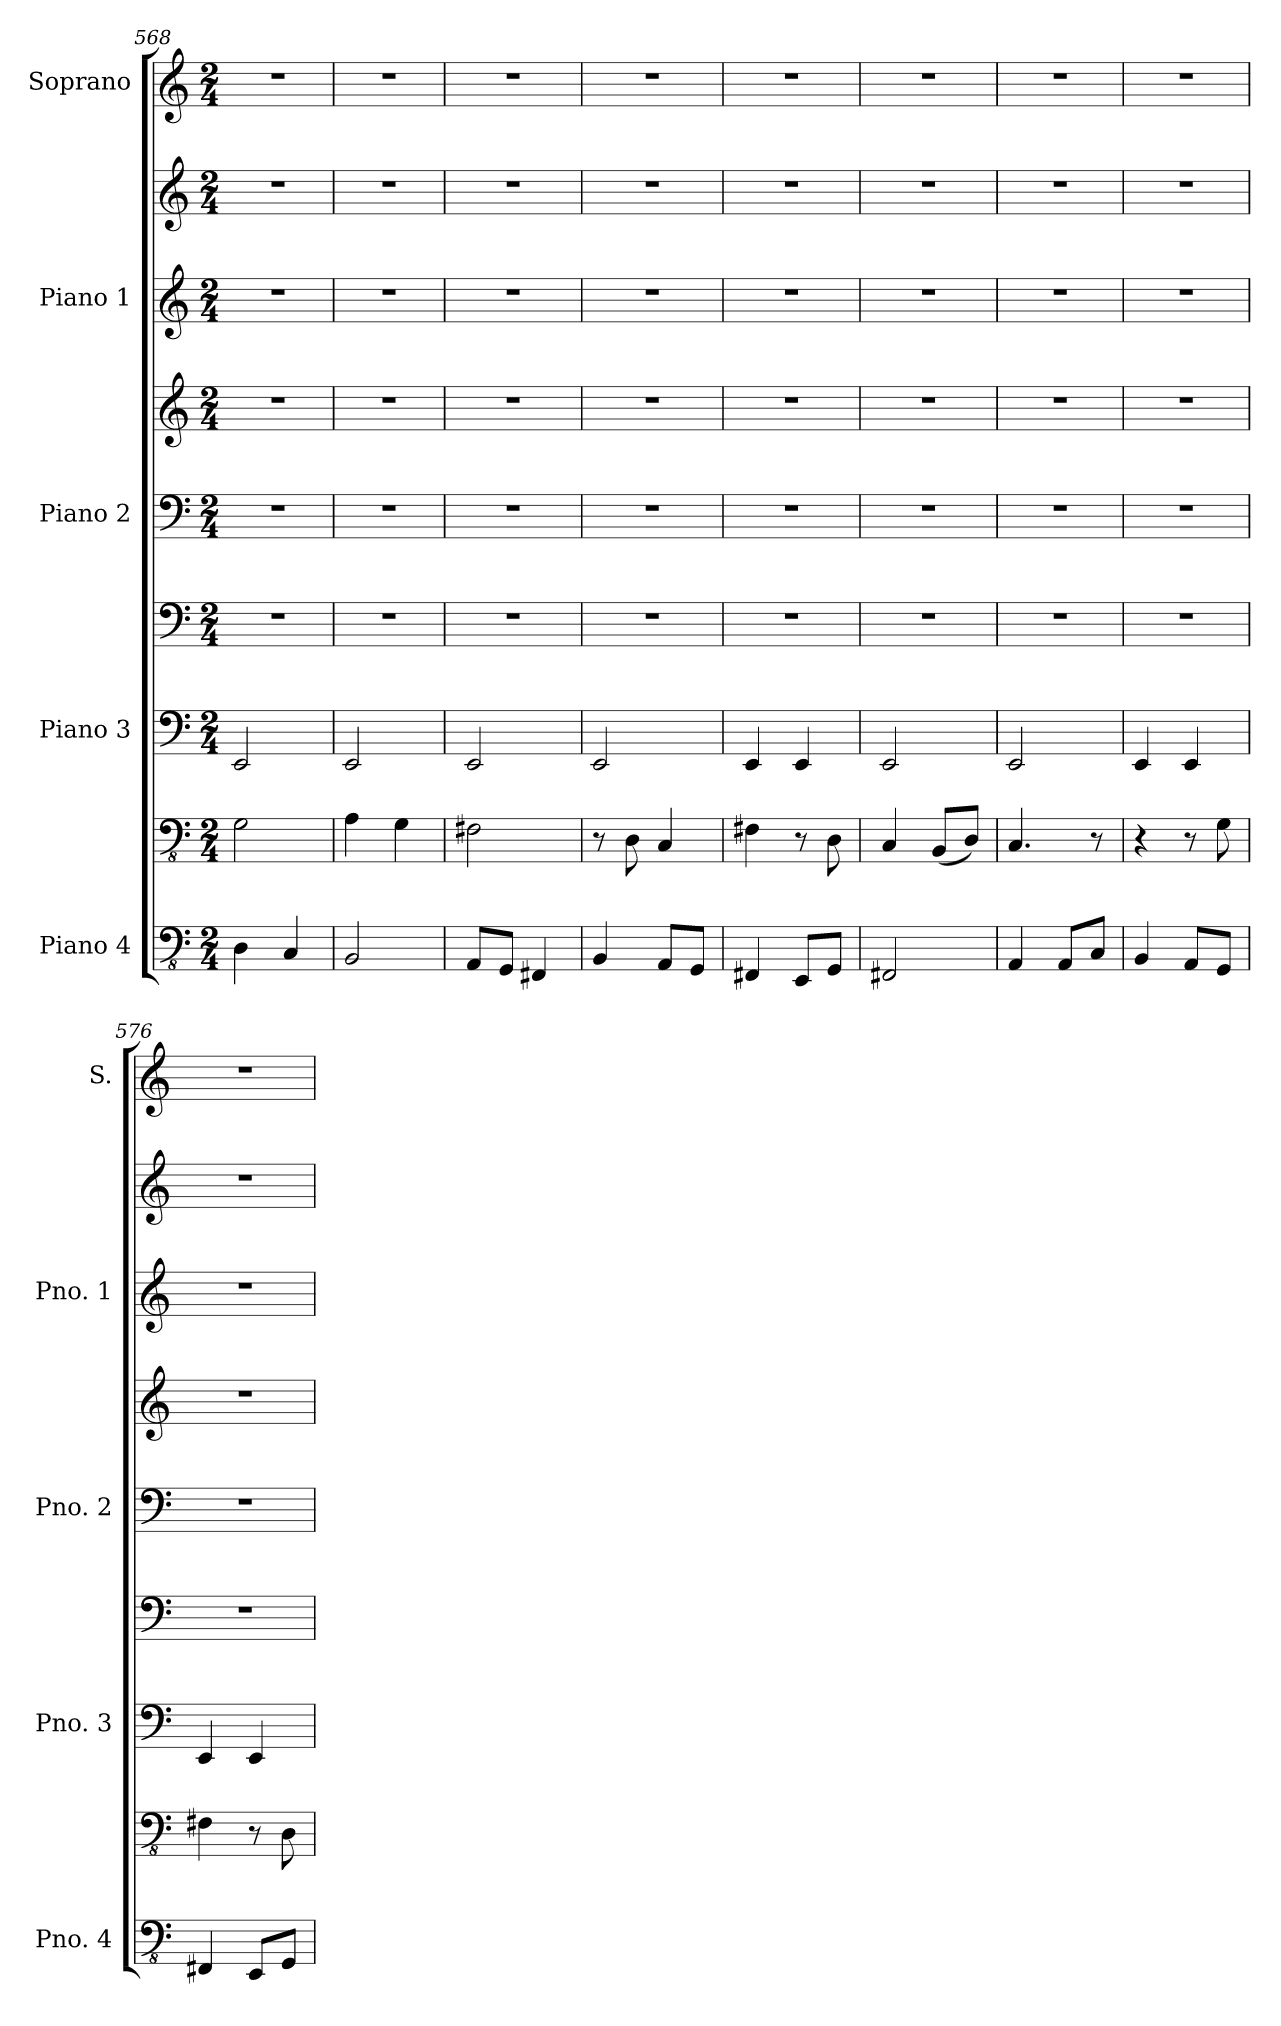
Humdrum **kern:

**kern	**kern	**kern	**kern	**kern	**kern	**kern	**kern	**kern
*part5	*part5	*part4	*part4	*part3	*part3	*part2	*part2	*part1
*staff9	*staff8	*staff7	*staff6	*staff5	*staff4	*staff3	*staff2	*staff1
*I"Piano 4	*	*I"Piano 3	*	*I"Piano 2	*	*I"Piano 1	*	*I"Soprano
*I'Pno. 4	*	*I'Pno. 3	*	*I'Pno. 2	*	*I'Pno. 1	*	*I'S.
*clefFv4	*clefFv4	*clefF4	*clefF4	*clefF4	*clefG2	*clefG2	*clefG2	*clefG2
*k[]	*k[]	*k[]	*k[]	*k[]	*k[]	*k[]	*k[]	*k[]
*M2/4	*M2/4	*M2/4	*M2/4	*M2/4	*M2/4	*M2/4	*M2/4	*M2/4
=568	=568	=568	=568	=568	=568	=568	=568	=568
4DD\	2GG\	2EE/	2r	2r	2r	2r	2r	2r
4CC/	.	.	.	.	.	.	.	.
=569	=569	=569	=569	=569	=569	=569	=569	=569
2BBB/	4AA\	2EE/	2r	2r	2r	2r	2r	2r
.	4GG\	.	.	.	.	.	.	.
=570	=570	=570	=570	=570	=570	=570	=570	=570
8AAA/L	2FF#X\	2EE/	2r	2r	2r	2r	2r	2r
8GGG/J	.	.	.	.	.	.	.	.
4FFF#X/	.	.	.	.	.	.	.	.
=571	=571	=571	=571	=571	=571	=571	=571	=571
4BBB/	8r	2EE/	2r	2r	2r	2r	2r	2r
.	8DD\	.	.	.	.	.	.	.
8AAA/L	4CC/	.	.	.	.	.	.	.
8GGG/J	.	.	.	.	.	.	.	.
=572	=572	=572	=572	=572	=572	=572	=572	=572
4FFF#X/	4FF#X\	4EE/	2r	2r	2r	2r	2r	2r
8EEE/L	8r	4EE/	.	.	.	.	.	.
8GGG/J	8DD\	.	.	.	.	.	.	.
=573	=573	=573	=573	=573	=573	=573	=573	=573
2FFF#X/	4CC/	2EE/	2r	2r	2r	2r	2r	2r
.	(<8BBB/L	.	.	.	.	.	.	.
.	8DD/J)	.	.	.	.	.	.	.
=574	=574	=574	=574	=574	=574	=574	=574	=574
4AAA/	4.CC/	2EE/	2r	2r	2r	2r	2r	2r
8AAA/L	.	.	.	.	.	.	.	.
8CC/J	8r	.	.	.	.	.	.	.
=575	=575	=575	=575	=575	=575	=575	=575	=575
4BBB/	4r	4EE/	2r	2r	2r	2r	2r	2r
8AAA/L	8r	4EE/	.	.	.	.	.	.
8GGG/J	8GG\	.	.	.	.	.	.	.
=576	=576	=576	=576	=576	=576	=576	=576	=576
4FFF#X/	4FF#X\	4EE/	2r	2r	2r	2r	2r	2r
8EEE/L	8r	4EE/	.	.	.	.	.	.
8GGG/J	8DD\	.	.	.	.	.	.	.
=	=	=	=	=	=	=	=	=
*-	*-	*-	*-	*-	*-	*-	*-	*-
